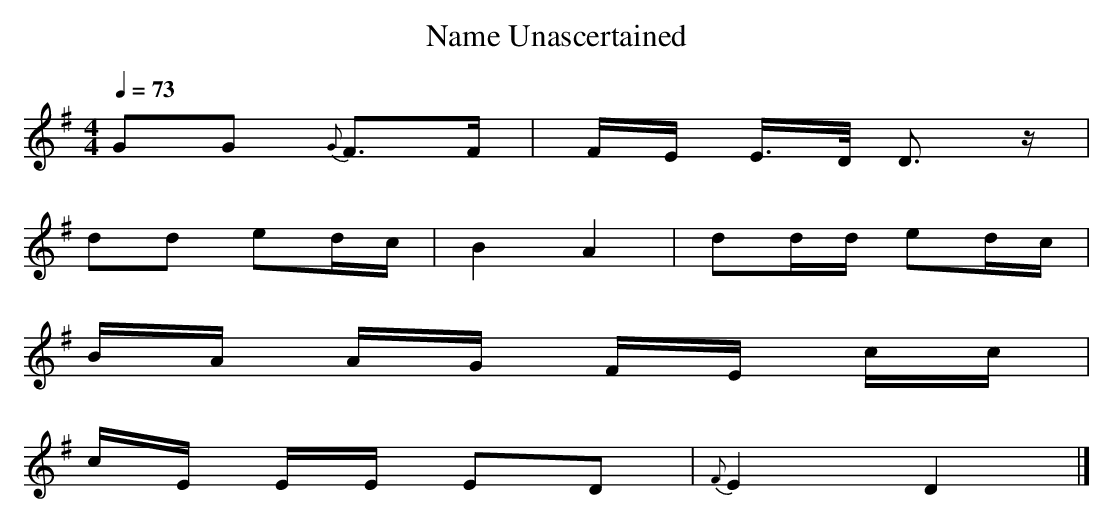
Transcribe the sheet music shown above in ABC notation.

X:1
T: Name Unascertained
M: 4/4
L: 1/8
Q: 1/4=73
K: G % 1 sharps
V: 1
GG {G}F>F | F/E/ E/>D/ D>z |
dd ed/c/ | B2 A2 | dd/d/ ed/c/ |
B/A/ A/G/ F/E/ c/c/ |
c/E/ E/E/ ED | {F}E2 D2 |]
